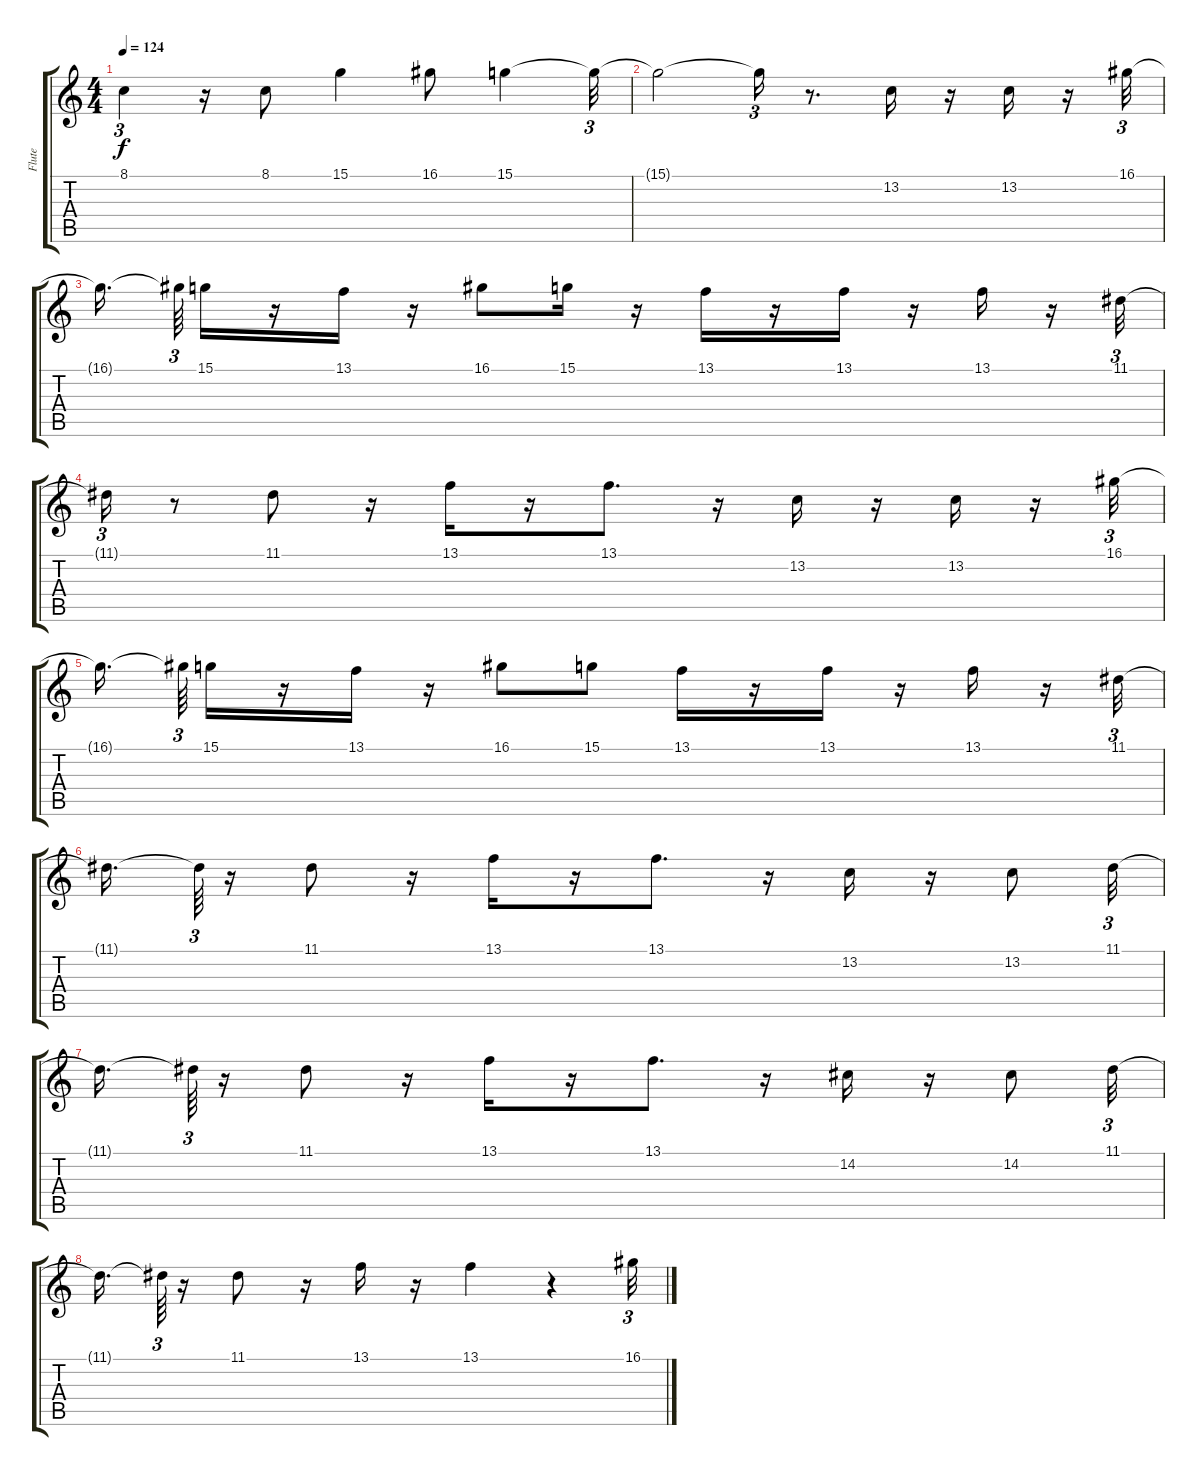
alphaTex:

\track ("Flute" "Flute") {instrument flute}
\staff {score tabs}
\tuning (E4 B3 G3 D3 A2 E2) {hide}
\ts (4 4)
\tempo 124
\clef g2
\ks c
8.1{t}.4{tu (3 2) dy f} r.16 8.1.8 15.1.4 16.1.8 15.1.4 15.1{t}.32{tu (3 2)} |
15.1{t}.2 15.1{t}.16{tu (3 2)} r.8{d} 13.2.16 r.16 13.2.16 r.16 16.1.32{tu (3 2)} |
16.1{t}.16{d beam splitsecondary} 16.1{t}.64{tu (3 2)} 15.1.16 r.16 13.1.16 r.16 16.1.8 15.1.16 r.16 13.1.16 r.16 13.1.16 r.16 13.1.16 r.16 11.1.32{tu (3 2)} |
11.1{t}.16{tu (3 2)} r.8 11.1.8 r.16 13.1.16 r.16 13.1.8{d} r.16 13.2.16 r.16 13.2.16 r.16 16.1.32{tu (3 2)} |
16.1{t}.16{d beam splitsecondary} 16.1{t}.64{tu (3 2)} 15.1.16 r.16 13.1.16 r.16 16.1.8 15.1.8 13.1.16 r.16 13.1.16 r.16 13.1.16 r.16 11.1.32{tu (3 2)} |
11.1{t}.16{d} 11.1{t}.64{tu (3 2)} r.16 11.1.8 r.16 13.1.16 r.16 13.1.8{d} r.16 13.2.16 r.16 13.2.8 11.1.32{tu (3 2)} |
11.1{t}.16{d} 11.1{t}.64{tu (3 2)} r.16 11.1.8 r.16 13.1.16 r.16 13.1.8{d} r.16 14.2.16 r.16 14.2.8 11.1.32{tu (3 2)} |
11.1{t}.16{d} 11.1{t}.64{tu (3 2)} r.16 11.1.8 r.16 13.1.16 r.16 13.1.4 r.4 16.1.32{tu (3 2)}
